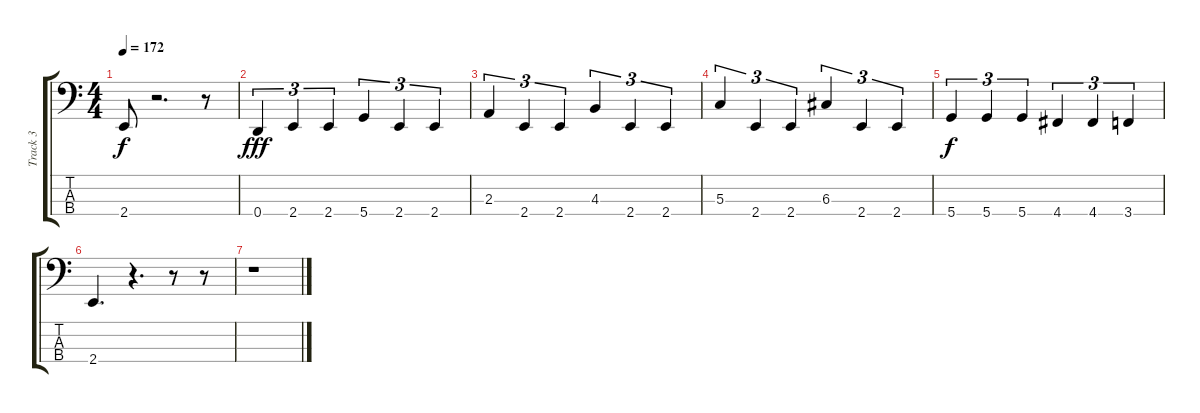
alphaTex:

\track ("Track 3" "Track 3") {instrument electricbasspick}
\staff {score tabs}
\tuning (F2 C2 G1 D1) {hide}
\ts (4 4)
\tempo 172
\clef f4
\ks c
2.4{t}.8{dy f} r.2{d} r.8 |
0.4.4{tu (3 2) dy fff} 2.4.4{tu (3 2)} 2.4.4{tu (3 2)} 5.4.4{tu (3 2)} 2.4.4{tu (3 2)} 2.4.4{tu (3 2)} |
2.3.4{tu (3 2)} 2.4.4{tu (3 2)} 2.4.4{tu (3 2)} 4.3.4{tu (3 2)} 2.4.4{tu (3 2)} 2.4.4{tu (3 2)} |
5.3.4{tu (3 2)} 2.4.4{tu (3 2)} 2.4.4{tu (3 2)} 6.3.4{tu (3 2)} 2.4.4{tu (3 2)} 2.4.4{tu (3 2)} |
5.4.4{tu (3 2) dy f} 5.4.4{tu (3 2)} 5.4.4{tu (3 2)} 4.4.4{tu (3 2)} 4.4.4{tu (3 2)} 3.4.4{tu (3 2)} |
2.4.4{d} r.4{d} r.8 r.8 |
r.1
